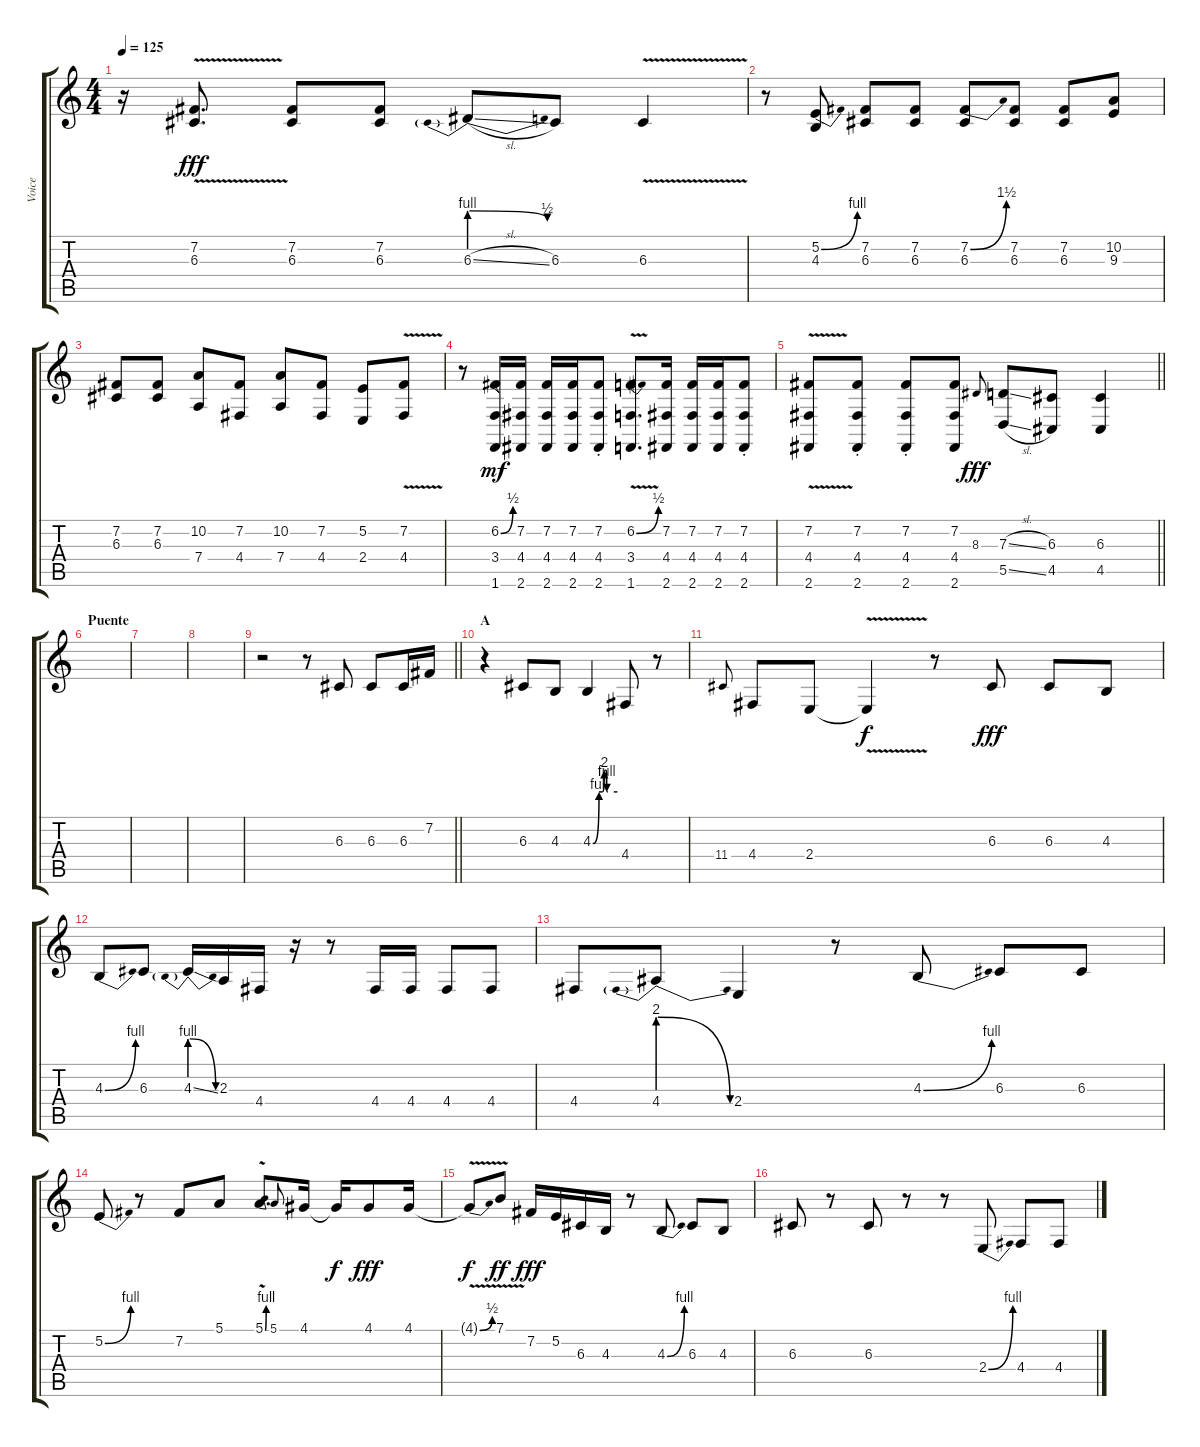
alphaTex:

\track ("Voice" "Voice") {instrument sopranosax}
\staff {score tabs}
\tuning (E4 B3 G3 D3 A2 E2) {hide}
\ts (4 4)
\tempo 125
\clef g2
\ks c
r.16{dy fff} (7.2{v} 6.3).8{d} (7.2 6.3).8 (7.2 6.3).8 6.3{be (prebendrelease 0 4 60 2) sl}.8 6.3.8 6.3{v}.4 |
r.8 (5.2{be (bend 0 0 60 4)} 4.3).8 (7.2 6.3).8 (7.2 6.3).8 (7.2{be (bend 0 0 60 6)} 6.3).8 (7.2 6.3).8 (7.2 6.3).8 (10.2 9.3).8 |
(7.2 6.3).8 (7.2 6.3).8 (10.2 7.4).8 (7.2 4.4).8 (10.2 7.4).8 (7.2 4.4).8 (5.2 2.4).8 (7.2{v} 4.4).8 |
r.8 (6.2{be (bend 0 0 60 2)} 3.4 1.6).16{dy mf} (7.2 4.4 2.6).16 (7.2 4.4 2.6).16 (7.2 4.4 2.6).16 (7.2{st} 4.4 2.6).8 (6.2{be (bend 0 0 60 2) v} 3.4 1.6).8{d} (7.2 4.4 2.6).16 (7.2 4.4 2.6).16 (7.2 4.4 2.6).16 (7.2{st} 4.4 2.6).8 |
\barLineRight lightlight
(7.2{v} 4.4 2.6).8 (7.2{st} 4.4 2.6).8 (7.2{st} 4.4 2.6).8 (7.2 4.4 2.6).8 8.3.8{gr onbeat dy fff} (7.3{sl} 5.5{sl}).8 (6.3 4.5).8 (6.3 4.5).4 |
\section ("" "Puente")
|
|
|
\barLineRight lightlight
r.2 r.8 6.3.8 6.3.8 6.3.16 7.2.16 |
\section ("" "A")
r.4 6.3.8 4.3.8 4.3{be (custom 0 0 15 4 23 4 28 8 30 8 32 8 34 4 37 4 60 4)}.4 4.4.8 r.8 |
11.4.8{gr onbeat} 4.4.8 2.4.8 2.4{v t}.4{dy f} r.8 6.3.8{dy fff} 6.3.8 4.3.8 |
4.3{be (bend 0 0 60 4)}.8 6.3.8 4.3{be (prebendrelease 0 4 60 0) ss}.16 2.3.16 4.4.16 r.16 r.8 4.4.16 4.4.16 4.4.8 4.4.8 |
4.4.8 4.4{be (prebendrelease 0 8 60 0)}.8 2.4.4 r.8 4.3{be (bend 0 0 60 4)}.8 6.3.8 6.3.8 |
5.2{be (bend 0 0 60 4)}.8 r.8 7.2.8 5.1.8 5.1{be (bend 0 0 60 4) v}.8{d} 5.1.8{gr onbeat} 4.1.16 4.1{t}.16{dy f} 4.1.8{dy fff} 4.1.16 |
4.1{be (bend 0 0 60 2) v t}.8{dy f} 7.1{v}.8{dy ff} 7.2.16{dy fff} 5.2.16 6.3.16 4.3.16 r.8 4.3{be (bend 0 0 60 4)}.8 6.3.8 4.3.8 |
6.3.8 r.8 6.3.8 r.8 r.8 2.4{be (bend 0 0 60 4)}.8 4.4.8 4.4{sl}.8
